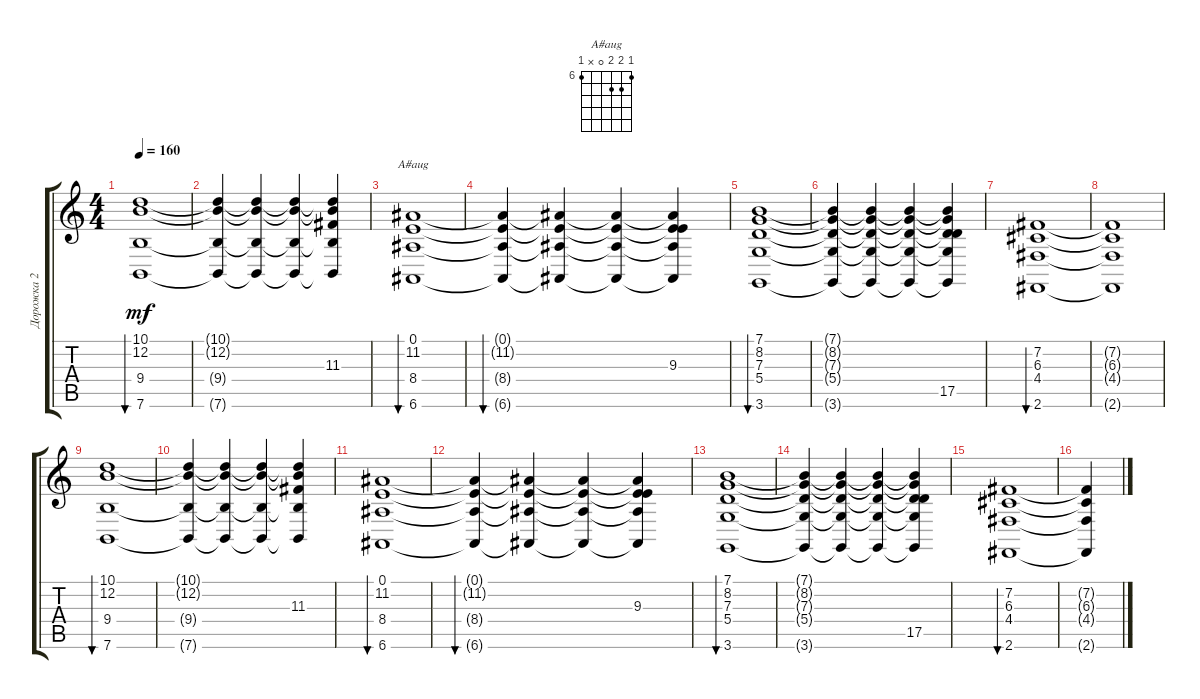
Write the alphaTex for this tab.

\track ("Дорожка 2" "Дорожка 2") {instrument acousticgrandpiano}
\staff {score tabs}
\tuning (E4 B3 G3 D3 A2 E2) {hide}
\chord ("A#aug" 6 7 7 0 x 6) {firstfret 6}
\ts (4 4)
\tempo 160
\clef g2
\ks c
(10.1 12.2 9.4 7.6).1{bu 120 dy mf} |
(10.1{t} 12.2{t} 9.4{t} 7.6{t}).4 (10.1{t} 12.2{t} 9.4{t} 7.6{t}).4 (10.1{t} 12.2{t} 9.4{t} 7.6{t}).4 (10.1{t} 12.2{t} 11.3 9.4{t} 7.6{t}).4 |
(0.1 11.2 8.4 6.6).1{bu 120 ch "A#aug"} |
(0.1{t} 11.2{t} 8.4{t} 6.6{t}).4{bu 120} (0.1{t} 11.2{t} 8.4{t} 6.6{t}).4 (0.1{t} 11.2{t} 8.4{t} 6.6{t}).4 (0.1{t} 11.2{t} 9.3 8.4{t} 6.6{t}).4 |
(7.1 8.2 7.3 5.4 3.6).1{bu 120} |
(7.1{t} 8.2{t} 7.3{t} 5.4{t} 3.6{t}).4 (7.1{t} 8.2{t} 7.3{t} 5.4{t} 3.6{t}).4 (7.1{t} 8.2{t} 7.3{t} 5.4{t} 3.6{t}).4 (7.1{t} 8.2{t} 7.3{t} 5.4{t} 17.5 3.6{t}).4 |
(7.2 6.3 4.4 2.6).1{bu 120} |
(7.2{t} 6.3{t} 4.4{t} 2.6{t}).1 |
(10.1 12.2 9.4 7.6).1{bu 120} |
(10.1{t} 12.2{t} 9.4{t} 7.6{t}).4 (10.1{t} 12.2{t} 9.4{t} 7.6{t}).4 (10.1{t} 12.2{t} 9.4{t} 7.6{t}).4 (10.1{t} 12.2{t} 11.3 9.4{t} 7.6{t}).4 |
(0.1 11.2 8.4 6.6).1{bu 120} |
(0.1{t} 11.2{t} 8.4{t} 6.6{t}).4{bu 120} (0.1{t} 11.2{t} 8.4{t} 6.6{t}).4 (0.1{t} 11.2{t} 8.4{t} 6.6{t}).4 (0.1{t} 11.2{t} 9.3 8.4{t} 6.6{t}).4 |
(7.1 8.2 7.3 5.4 3.6).1{bu 120} |
(7.1{t} 8.2{t} 7.3{t} 5.4{t} 3.6{t}).4 (7.1{t} 8.2{t} 7.3{t} 5.4{t} 3.6{t}).4 (7.1{t} 8.2{t} 7.3{t} 5.4{t} 3.6{t}).4 (7.1{t} 8.2{t} 7.3{t} 5.4{t} 17.5 3.6{t}).4 |
(7.2 6.3 4.4 2.6).1{bu 120} |
(7.2{t} 6.3{t} 4.4{t} 2.6{t}).4
